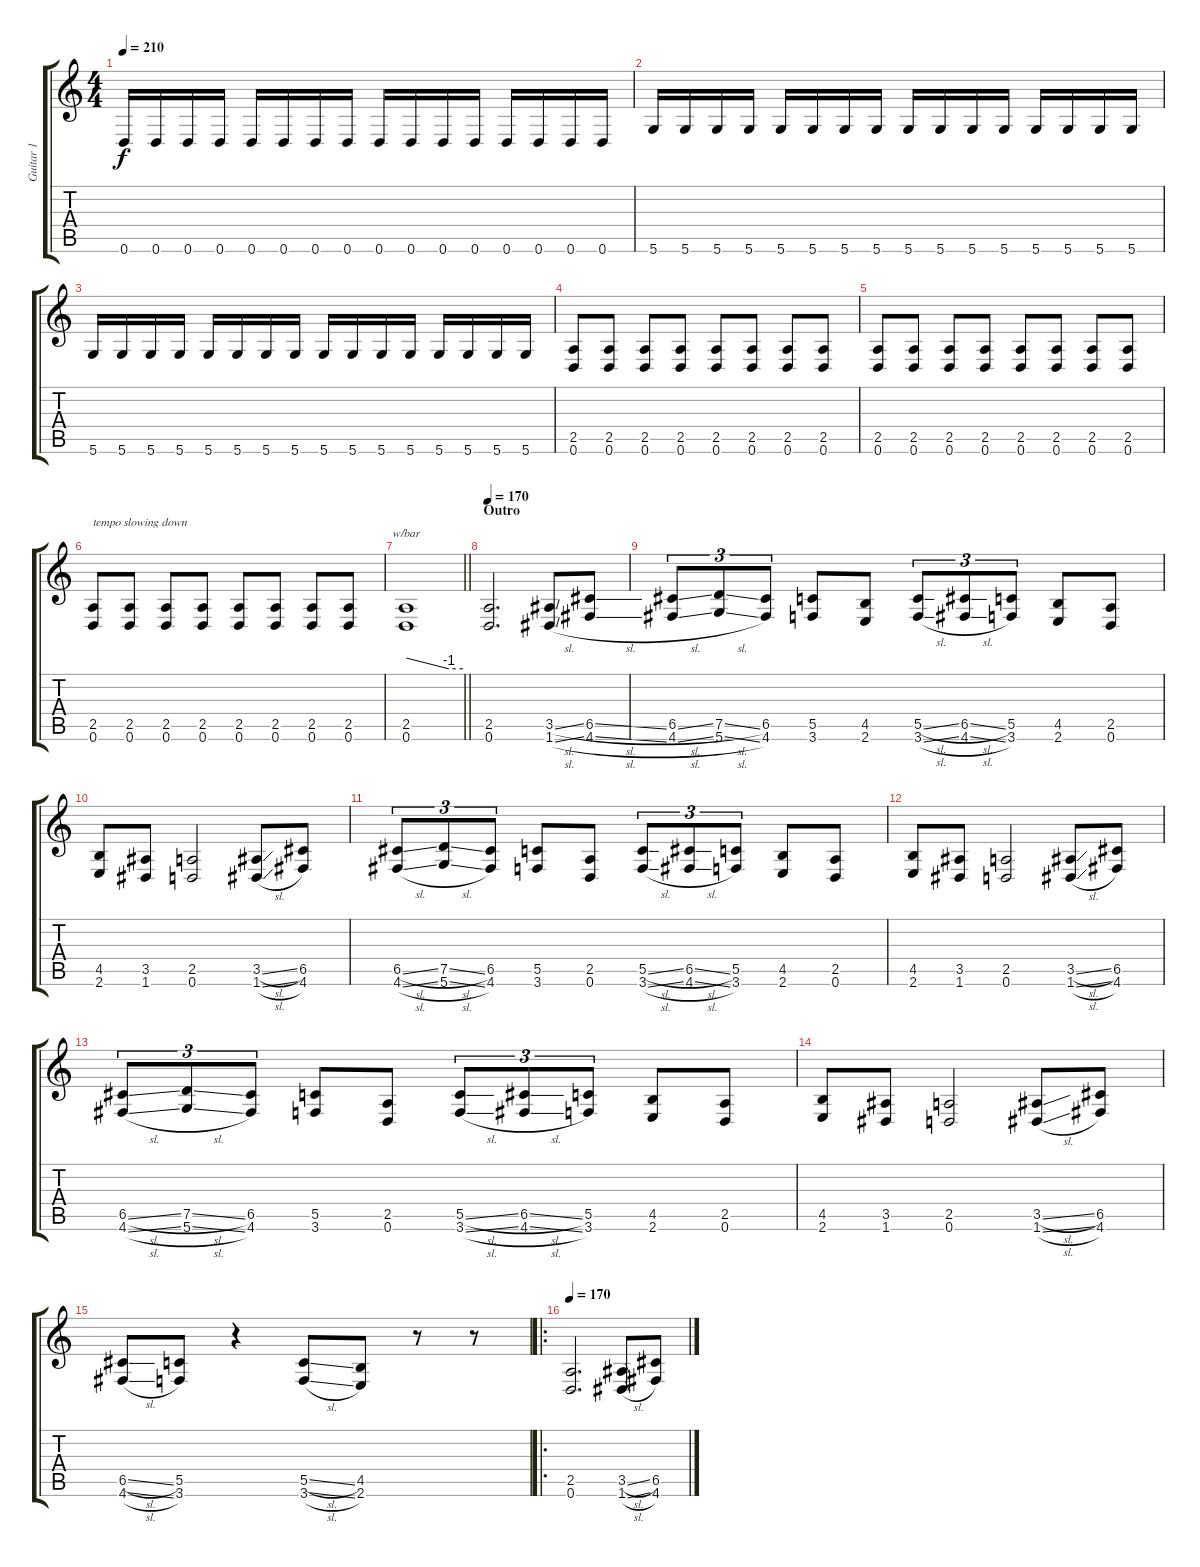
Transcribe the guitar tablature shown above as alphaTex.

\track ("Guitar 1" "Guitar 1") {instrument distortionguitar}
\staff {score tabs}
\tuning (D4 A3 F3 C3 G2 D2) {hide}
\ts (4 4)
\tempo 210
\clef g2
\ks c
0.6.16{dy f} 0.6.16 0.6.16 0.6.16 0.6.16 0.6.16 0.6.16 0.6.16 0.6.16 0.6.16 0.6.16 0.6.16 0.6.16 0.6.16 0.6.16 0.6.16 |
5.6.16 5.6.16 5.6.16 5.6.16 5.6.16 5.6.16 5.6.16 5.6.16 5.6.16 5.6.16 5.6.16 5.6.16 5.6.16 5.6.16 5.6.16 5.6.16 |
5.6.16 5.6.16 5.6.16 5.6.16 5.6.16 5.6.16 5.6.16 5.6.16 5.6.16 5.6.16 5.6.16 5.6.16 5.6.16 5.6.16 5.6.16 5.6.16 |
(2.5 0.6).8 (2.5 0.6).8 (2.5 0.6).8 (2.5 0.6).8 (2.5 0.6).8 (2.5 0.6).8 (2.5 0.6).8 (2.5 0.6).8 |
(2.5 0.6).8 (2.5 0.6).8 (2.5 0.6).8 (2.5 0.6).8 (2.5 0.6).8 (2.5 0.6).8 (2.5 0.6).8 (2.5 0.6).8 |
(2.5 0.6).8{txt "tempo slowing down"} (2.5 0.6).8 (2.5 0.6).8 (2.5 0.6).8 (2.5 0.6).8 (2.5 0.6).8 (2.5 0.6).8 (2.5 0.6).8 |
\barLineRight lightlight
(2.5 0.6).1{tbe (custom default 0 0 45 -4 60 -4)} |
\section ("" "Outro")
\tempo 170
(2.5 0.6).2{d} (3.5{sl} 1.6{sl}).8 (6.5{sl} 4.6{sl}).8 |
(6.5{sl} 4.6{sl}).8{tu (3 2)} (7.5{sl} 5.6{sl}).8{tu (3 2)} (6.5 4.6).8{tu (3 2)} (5.5 3.6).8 (4.5 2.6).8 (5.5{sl} 3.6{sl}).8{tu (3 2)} (6.5{sl} 4.6{sl}).8{tu (3 2)} (5.5 3.6).8{tu (3 2)} (4.5 2.6).8 (2.5 0.6).8 |
(4.5 2.6).8 (3.5 1.6).8 (2.5 0.6).2 (3.5{sl} 1.6{sl}).8 (6.5 4.6).8 |
(6.5{sl} 4.6{sl}).8{tu (3 2)} (7.5{sl} 5.6{sl}).8{tu (3 2)} (6.5 4.6).8{tu (3 2)} (5.5 3.6).8 (2.5 0.6).8 (5.5{sl} 3.6{sl}).8{tu (3 2)} (6.5{sl} 4.6{sl}).8{tu (3 2)} (5.5 3.6).8{tu (3 2)} (4.5 2.6).8 (2.5 0.6).8 |
(4.5 2.6).8 (3.5 1.6).8 (2.5 0.6).2 (3.5{sl} 1.6{sl}).8 (6.5 4.6).8 |
(6.5{sl} 4.6{sl}).8{tu (3 2)} (7.5{sl} 5.6{sl}).8{tu (3 2)} (6.5 4.6).8{tu (3 2)} (5.5 3.6).8 (2.5 0.6).8 (5.5{sl} 3.6{sl}).8{tu (3 2)} (6.5{sl} 4.6{sl}).8{tu (3 2)} (5.5 3.6).8{tu (3 2)} (4.5 2.6).8 (2.5 0.6).8 |
(4.5 2.6).8 (3.5 1.6).8 (2.5 0.6).2 (3.5{sl} 1.6{sl}).8 (6.5 4.6).8 |
(6.5{sl} 4.6{sl}).8 (5.5 3.6).8 r.4 (5.5{sl} 3.6{sl}).8 (4.5 2.6).8 r.8 r.8 |
\ro
\tempo 170
(2.5 0.6).2{d} (3.5{sl} 1.6{sl}).8 (6.5{sl} 4.6{sl}).8
